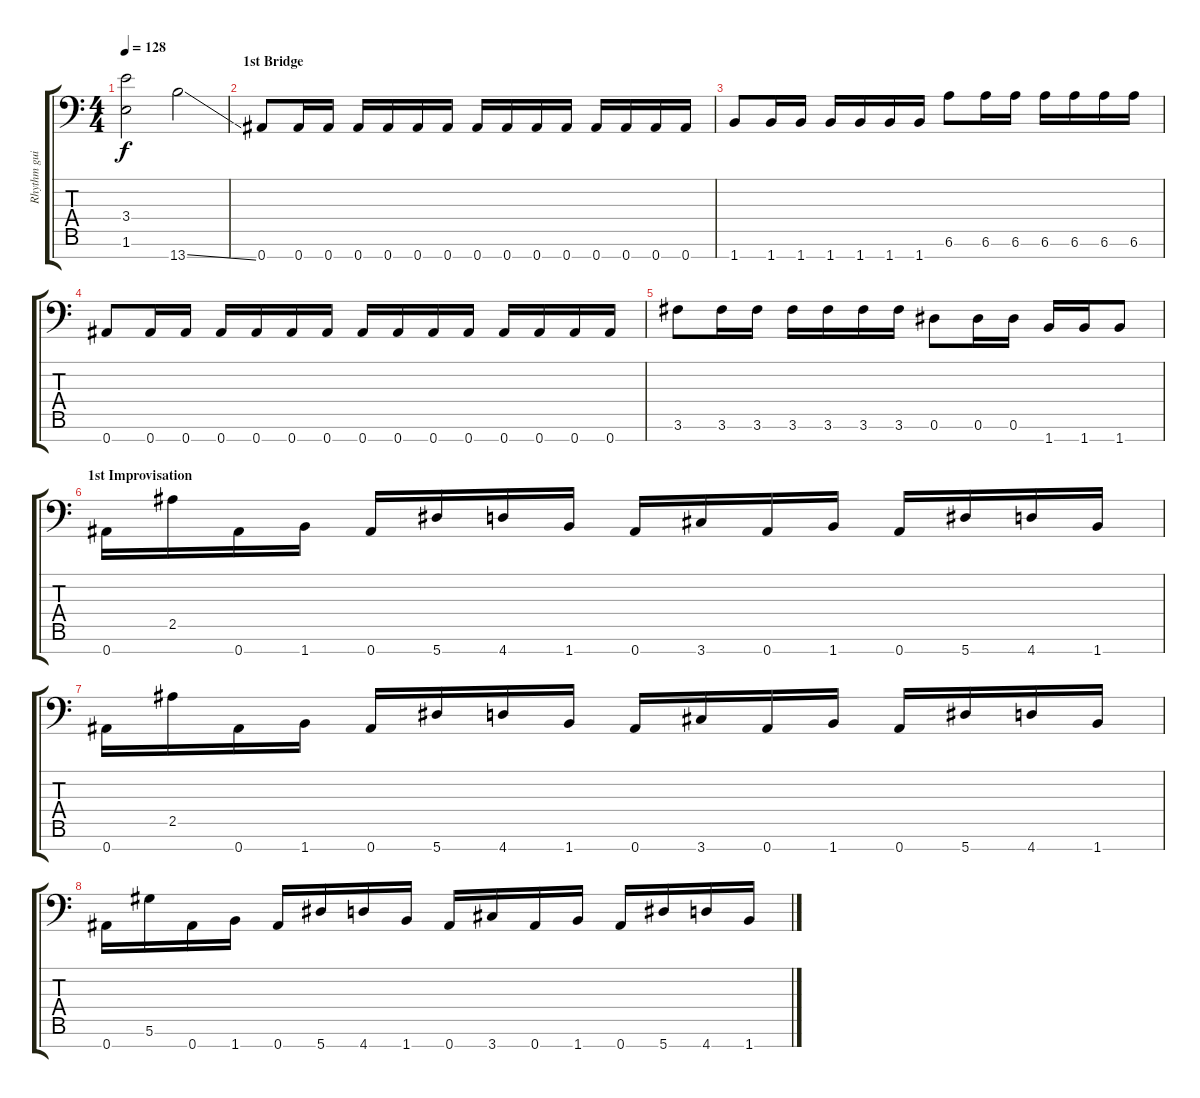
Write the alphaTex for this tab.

\track ("Rhythm guitar" "Rhythm gui") {instrument overdrivenguitar}
\staff {score tabs}
\tuning (Eb4 Bb3 Gb3 Db3 Ab2 Eb2 Bb1) {hide}
\ts (4 4)
\tempo 128
\clef f4
\ks c
(3.4{t} 1.6{t}).2{dy f} 13.7{ss}.2 |
\section ("" "1st Bridge")
0.7.8 0.7.16 0.7.16 0.7.16 0.7.16 0.7.16 0.7.16 0.7.16 0.7.16 0.7.16 0.7.16 0.7.16 0.7.16 0.7.16 0.7.16 |
1.7.8 1.7.16 1.7.16 1.7.16 1.7.16 1.7.16 1.7.16 6.6.8 6.6.16 6.6.16 6.6.16 6.6.16 6.6.16 6.6.16 |
0.7.8 0.7.16 0.7.16 0.7.16 0.7.16 0.7.16 0.7.16 0.7.16 0.7.16 0.7.16 0.7.16 0.7.16 0.7.16 0.7.16 0.7.16 |
3.6.8 3.6.16 3.6.16 3.6.16 3.6.16 3.6.16 3.6.16 0.6.8 0.6.16 0.6.16 1.7.16 1.7.16 1.7.8 |
\section ("" "1st Improvisation")
0.7.16 2.5.16 0.7.16 1.7.16 0.7.16 5.7.16 4.7.16 1.7.16 0.7.16 3.7.16 0.7.16 1.7.16 0.7.16 5.7.16 4.7.16 1.7.16 |
0.7.16 2.5.16 0.7.16 1.7.16 0.7.16 5.7.16 4.7.16 1.7.16 0.7.16 3.7.16 0.7.16 1.7.16 0.7.16 5.7.16 4.7.16 1.7.16 |
0.7.16 5.6.16 0.7.16 1.7.16 0.7.16 5.7.16 4.7.16 1.7.16 0.7.16 3.7.16 0.7.16 1.7.16 0.7.16 5.7.16 4.7.16 1.7.16
